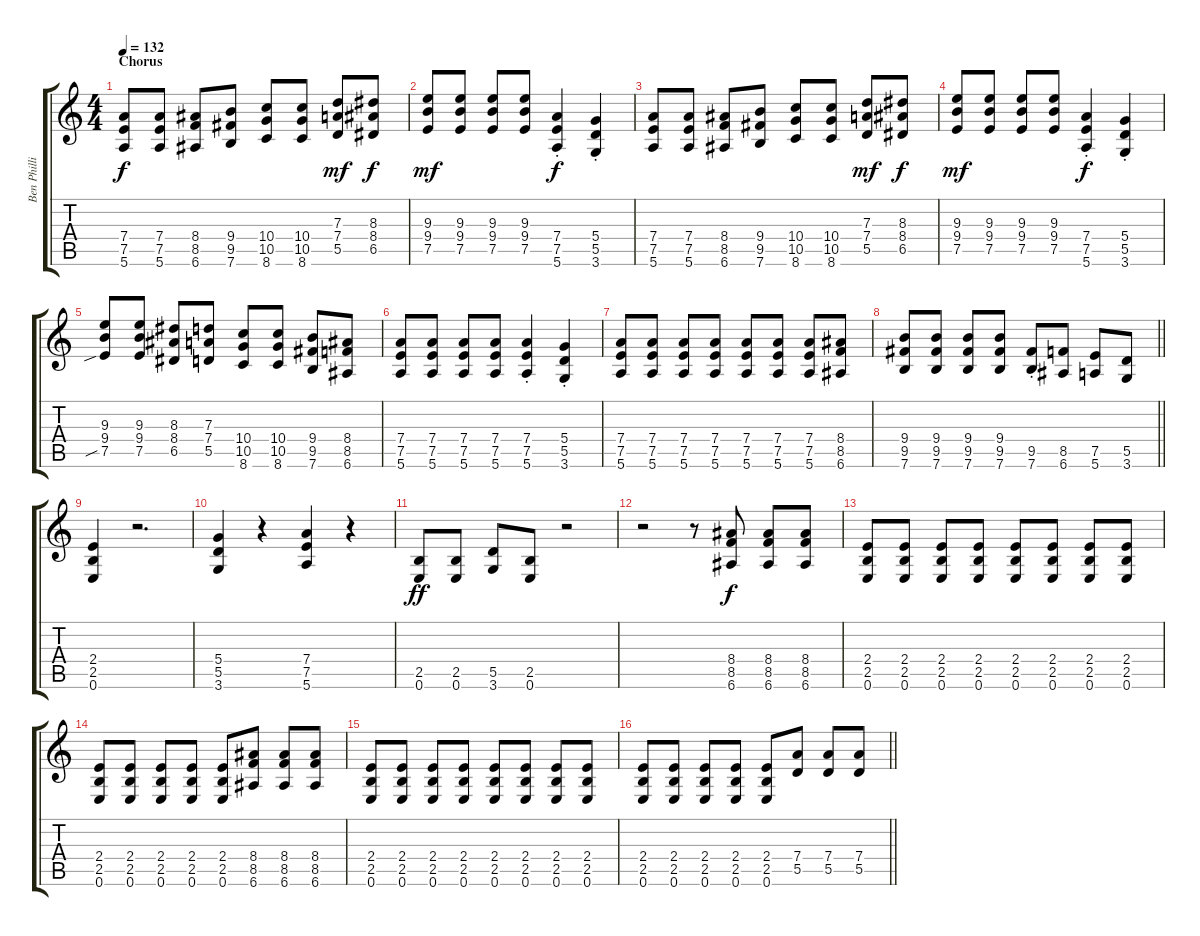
\track ("Ben Phillips (Extra Guitar)" "Ben Philli") {instrument distortionguitar}
\staff {score tabs}
\tuning (E4 B3 G3 D3 A2 E2) {hide}
\ts (4 4)
\section ("" "Chorus")
\tempo 132
\clef g2
\ks c
(7.4 7.5 5.6).8{dy f} (7.4 7.5 5.6).8 (8.4 8.5 6.6).8 (9.4 9.5 7.6).8 (10.4 10.5 8.6).8 (10.4 10.5 8.6).8 (7.3 7.4 5.5).8{dy mf} (8.3 8.4 6.5).8{dy f} |
(9.3 9.4 7.5).8{dy mf} (9.3 9.4 7.5).8 (9.3 9.4 7.5).8 (9.3 9.4 7.5).8 (7.4{st} 7.5{st} 5.6{st}).4{dy f} (5.4{st} 5.5{st} 3.6).4 |
(7.4 7.5 5.6).8 (7.4 7.5 5.6).8 (8.4 8.5 6.6).8 (9.4 9.5 7.6).8 (10.4 10.5 8.6).8 (10.4 10.5 8.6).8 (7.3 7.4 5.5).8{dy mf} (8.3 8.4 6.5).8{dy f} |
(9.3 9.4 7.5).8{dy mf} (9.3 9.4 7.5).8 (9.3 9.4 7.5).8 (9.3 9.4 7.5).8 (7.4{st} 7.5{st} 5.6{st}).4{dy f} (5.4{st} 5.5{st} 3.6).4 |
(9.3 9.4 7.5{sib}).8 (9.3 9.4 7.5).8 (8.3 8.4 6.5).8 (7.3 7.4 5.5).8 (10.4 10.5 8.6).8 (10.4 10.5 8.6).8 (9.4 9.5 7.6).8 (8.4 8.5 6.6).8 |
(7.4 7.5 5.6).8 (7.4 7.5 5.6).8 (7.4 7.5 5.6).8 (7.4 7.5 5.6).8 (7.4{st} 7.5{st} 5.6{st}).4 (5.4{st} 5.5{st} 3.6{st}).4 |
(7.4 7.5 5.6).8 (7.4 7.5 5.6).8 (7.4 7.5 5.6).8 (7.4 7.5 5.6).8 (7.4 7.5 5.6).8 (7.4 7.5 5.6).8 (7.4 7.5 5.6).8 (8.4 8.5 6.6).8 |
\barLineRight lightlight
(9.4 9.5 7.6).8 (9.4 9.5 7.6).8 (9.4 9.5 7.6).8 (9.4 9.5 7.6).8 (9.5{st} 7.6).8 (8.5 6.6).8 (7.5 5.6).8 (5.5 3.6).8 |
(2.4 2.5 0.6).4 r.2{d} |
(5.4 5.5 3.6).4 r.4 (7.4 7.5 5.6).4 r.4 |
(2.5 0.6).8{dy ff} (2.5 0.6).8 (5.5 3.6).8 (2.5 0.6).8 r.2 |
r.2 r.8 (8.4 8.5 6.6).8{dy f} (8.4 8.5 6.6).8 (8.4 8.5 6.6).8 |
(2.4 2.5 0.6).8 (2.4 2.5 0.6).8 (2.4 2.5 0.6).8 (2.4 2.5 0.6).8 (2.4 2.5 0.6).8 (2.4 2.5 0.6).8 (2.4 2.5 0.6).8 (2.4 2.5 0.6).8 |
(2.4 2.5 0.6).8 (2.4 2.5 0.6).8 (2.4 2.5 0.6).8 (2.4 2.5 0.6).8 (2.4 2.5 0.6).8 (8.4 8.5 6.6).8 (8.4 8.5 6.6).8 (8.4 8.5 6.6).8 |
(2.4 2.5 0.6).8 (2.4 2.5 0.6).8 (2.4 2.5 0.6).8 (2.4 2.5 0.6).8 (2.4 2.5 0.6).8 (2.4 2.5 0.6).8 (2.4 2.5 0.6).8 (2.4 2.5 0.6).8 |
\barLineRight lightlight
(2.4 2.5 0.6).8 (2.4 2.5 0.6).8 (2.4 2.5 0.6).8 (2.4 2.5 0.6).8 (2.4 2.5 0.6).8 (7.4 5.5).8 (7.4 5.5).8 (7.4 5.5).8
